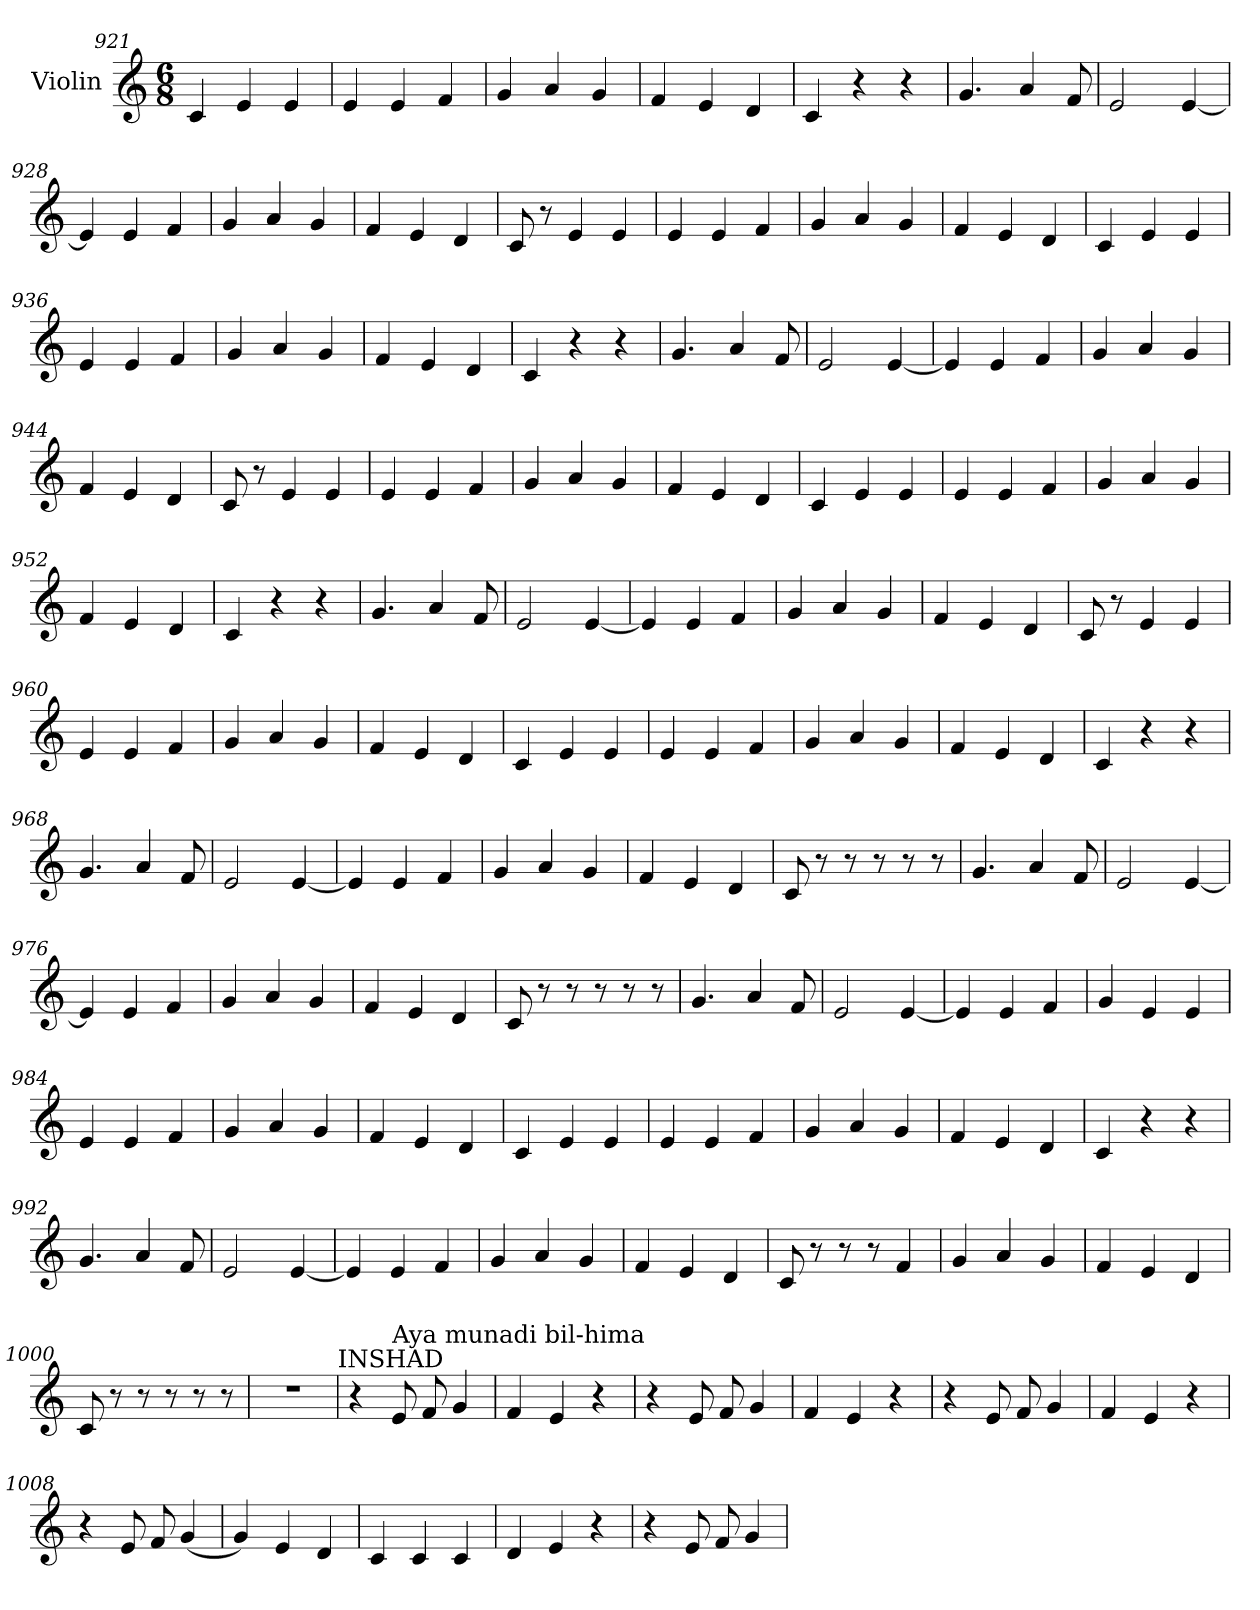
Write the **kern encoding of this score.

**kern
*part1
*staff1
*I"Violin
*clefG2
*k[]
*C:
*M6/8
=921
4c/
4e/
4e/
=922
4e/
4e/
4f/
!!LO:PB:g=z
=923
4g/
4a/
4g/
=924
4f/
4e/
4d/
=925
4c/
4r
4r
=926
4.g/
4a/
8f/
=927
2e/
[4e/
=928
4e/]
4e/
4f/
=929
4g/
4a/
4g/
!!LO:PB:g=z
=930
4f/
4e/
4d/
=931
8c/
8r
4e/
4e/
=932
4e/
4e/
4f/
=933
4g/
4a/
4g/
!!LO:PB:g=z
=934
4f/
4e/
4d/
=935
4c/
4e/
4e/
=936
4e/
4e/
4f/
!!LO:PB:g=z
=937
4g/
4a/
4g/
=938
4f/
4e/
4d/
=939
4c/
4r
4r
=940
4.g/
4a/
8f/
!!LO:PB:g=z
=941
2e/
[4e/
=942
4e/]
4e/
4f/
=943
4g/
4a/
4g/
!!LO:PB:g=z
=944
4f/
4e/
4d/
=945
8c/
8r
4e/
4e/
=946
4e/
4e/
4f/
=947
4g/
4a/
4g/
!!LO:PB:g=z
=948
4f/
4e/
4d/
=949
4c/
4e/
4e/
=950
4e/
4e/
4f/
!!LO:PB:g=z
=951
4g/
4a/
4g/
=952
4f/
4e/
4d/
=953
4c/
4r
4r
=954
4.g/
4a/
8f/
!!LO:PB:g=z
=955
2e/
[4e/
=956
4e/]
4e/
4f/
=957
4g/
4a/
4g/
!!LO:PB:g=z
=958
4f/
4e/
4d/
=959
8c/
8r
4e/
4e/
=960
4e/
4e/
4f/
=961
4g/
4a/
4g/
!!LO:PB:g=z
=962
4f/
4e/
4d/
=963
4c/
4e/
4e/
=964
4e/
4e/
4f/
!!LO:PB:g=z
=965
4g/
4a/
4g/
=966
4f/
4e/
4d/
=967
4c/
4r
4r
=968
4.g/
4a/
8f/
!!LO:PB:g=z
=969
2e/
[4e/
=970
4e/]
4e/
4f/
=971
4g/
4a/
4g/
!!LO:PB:g=z
=972
4f/
4e/
4d/
=973
8c/
8r
8r
8r
8r
8r
=974
4.g/
4a/
8f/
=975
2e/
[4e/
!!LO:PB:g=z
=976
4e/]
4e/
4f/
=977
4g/
4a/
4g/
=978
4f/
4e/
4d/
!!LO:PB:g=z
=979
8c/
8r
8r
8r
8r
8r
=980
4.g/
4a/
8f/
=981
2e/
[4e/
=982
4e/]
4e/
4f/
=983
4g/
4e/
4e/
=984
4e/
4e/
4f/
=985
4g/
4a/
4g/
!!LO:PB:g=z
=986
4f/
4e/
4d/
=987
4c/
4e/
4e/
=988
4e/
4e/
4f/
=989
4g/
4a/
4g/
!!LO:PB:g=z
=990
4f/
4e/
4d/
=991
4c/
4r
4r
=992
4.g/
4a/
8f/
!!LO:PB:g=z
=993
2e/
[4e/
=994
4e/]
4e/
4f/
=995
4g/
4a/
4g/
=996
4f/
4e/
4d/
!!LO:PB:g=z
=997
8c/
8r
8r
8r
4f/
=998
4g/
4a/
4g/
!!LO:PB:g=z
=999
4f/
4e/
4d/
=1000
8c/
8r
8r
8r
8r
8r
=1001
2.r
!LO:TX:a:t=INSHAD
=1002
4r
!LO:TX:a:t=Aya munadi bil-hima
8e/
8f/
4g/
=1003
4f/
4e/
4r
!!LO:PB:g=z
=1004
4r
8e/
8f/
4g/
=1005
4f/
4e/
4r
=1006
4r
8e/
8f/
4g/
!!LO:PB:g=z
=1007
4f/
4e/
4r
=1008
4r
8e/
8f/
(4g/
=1009
4g/)
4e/
4d/
=1010
4c/
4c/
4c/
!!LO:PB:g=z
=1011
4d/
4e/
4r
=1012
4r
8e/
8f/
4g/
=
*-
